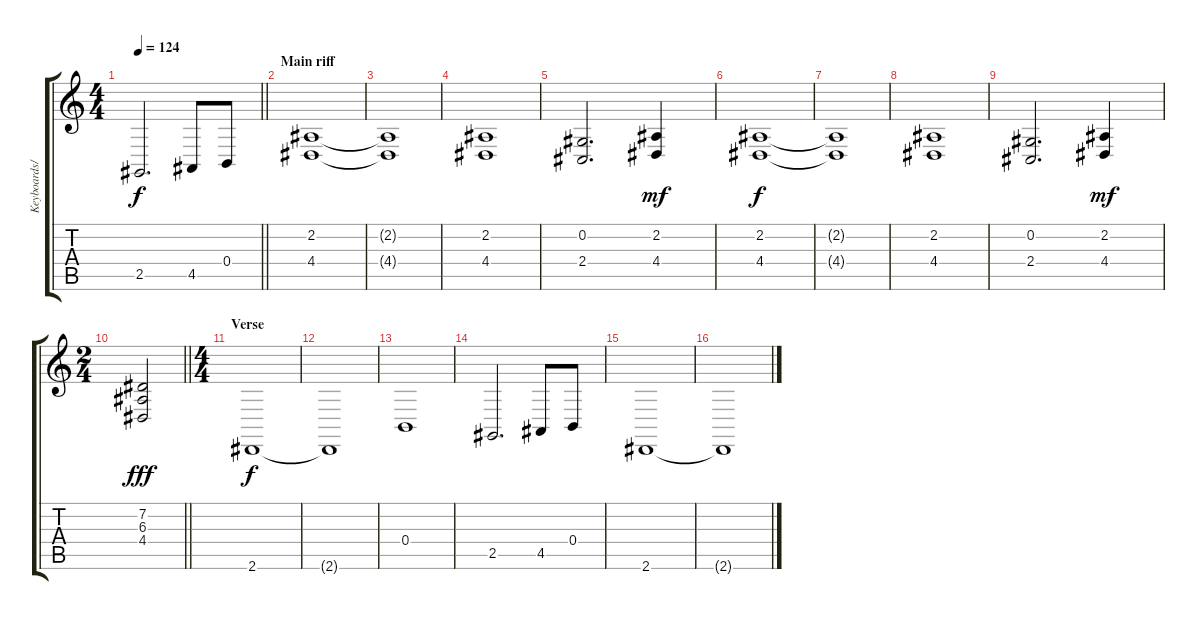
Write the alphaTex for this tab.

\track ("Keyboards/Others" "Keyboards/") {instrument choiraahs}
\staff {score tabs}
\tuning (Db4 Ab3 E3 B2 Gb2 Db2) {hide}
\ts (4 4)
\tempo 124
\clef g2
\barLineRight lightlight
\ks c
2.5.2{d dy f} 4.5.8 0.4.8 |
\section ("" "Main riff")
(2.2 4.4).1{volume 7} |
(2.2{t} 4.4{t}).1 |
(2.2 4.4).1 |
(0.2 2.4).2{d} (2.2 4.4).4{dy mf} |
(2.2 4.4).1{dy f} |
(2.2{t} 4.4{t}).1 |
(2.2 4.4).1 |
(0.2 2.4).2{d} (2.2 4.4).4{dy mf} |
\ts (2 4)
\barLineRight lightlight
(7.2 6.3 4.4).2{dy fff volume 4} |
\ts (4 4)
\section ("" "Verse")
2.6.1{dy f volume 7} |
2.6{t}.1 |
0.4.1 |
2.5.2{d} 4.5.8 0.4.8 |
2.6.1 |
2.6{t}.1
